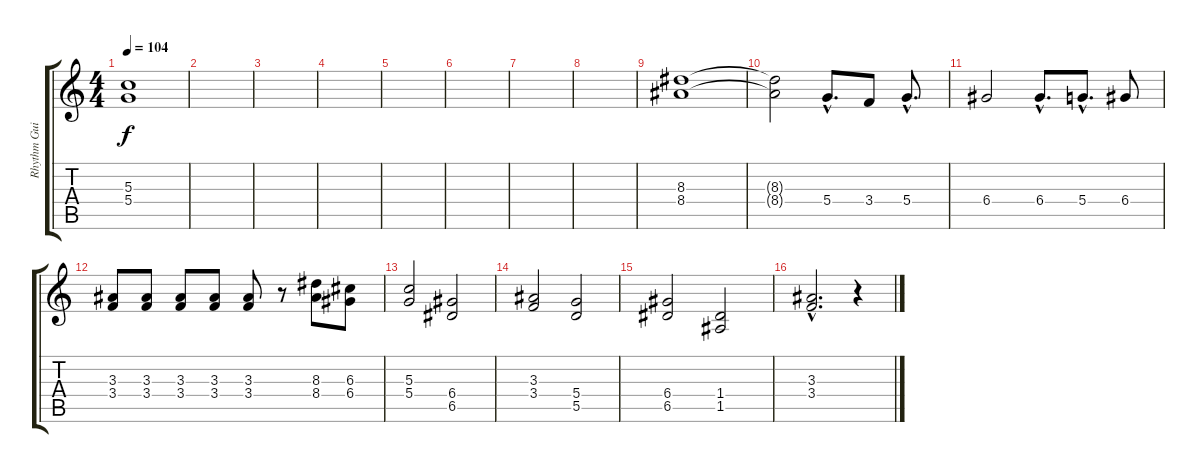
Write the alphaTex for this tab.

\track ("Rhythm Guitar" "Rhythm Gui") {instrument distortionguitar}
\staff {score tabs}
\tuning (E4 B3 G3 D3 A2 E2) {hide}
\ts (4 4)
\tempo 104
\clef g2
\ks c
(5.3 5.4).1{dy f} |
|
|
|
|
|
|
|
(8.3 8.4).1 |
(8.3{t} 8.4{t}).2 5.4{hac}.8{d} 3.4.8 5.4{hac}.8{d} |
6.4.2 6.4{hac}.8{d} 5.4{hac}.8{d} 6.4.8 |
(3.3 3.4).8 (3.3 3.4).8 (3.3 3.4).8 (3.3 3.4).8 (3.3 3.4).8 r.8 (8.3 8.4).8 (6.3 6.4).8 |
(5.3 5.4).2 (6.4 6.5).2 |
(3.3 3.4).2 (5.4 5.5).2 |
(6.4 6.5).2 (1.4 1.5).2 |
(3.3{hac} 3.4{hac}).2{d} r.4
